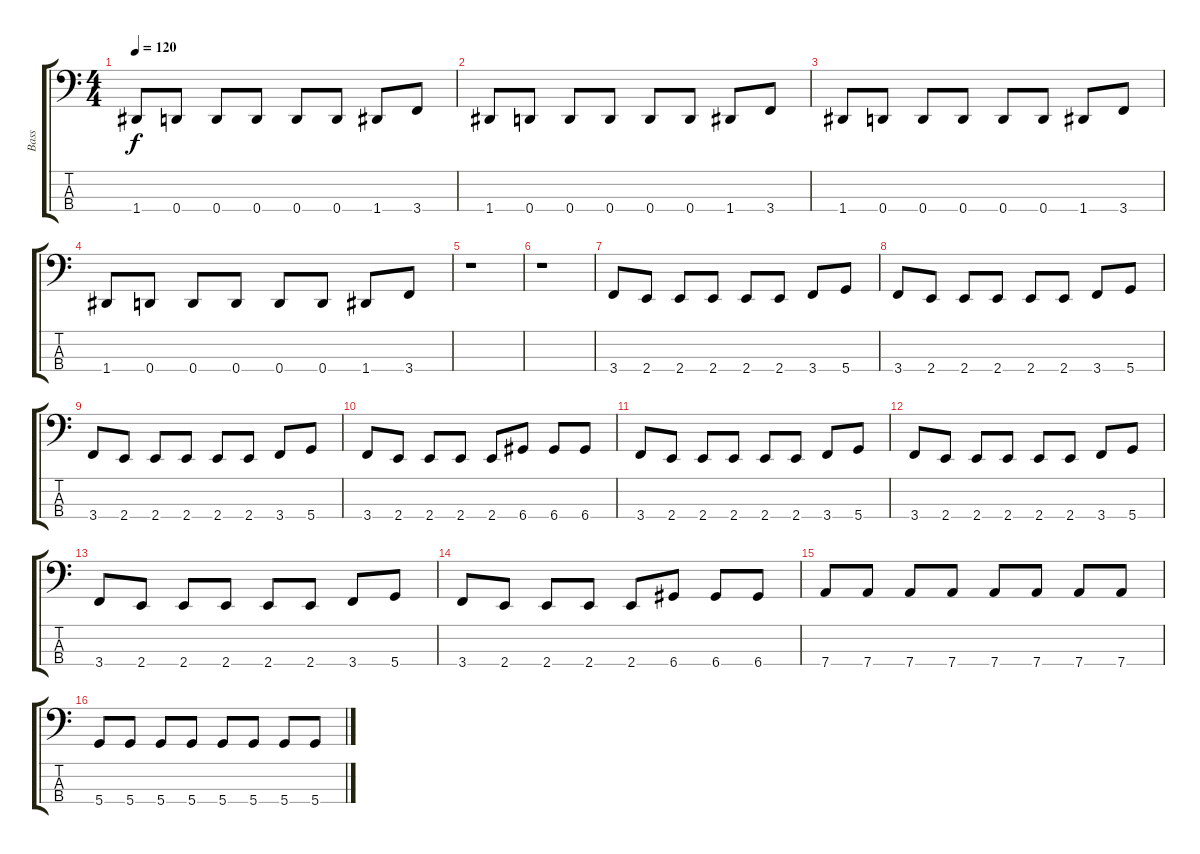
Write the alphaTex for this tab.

\track ("Bass" "Bass") {instrument electricbassfinger}
\staff {score tabs}
\tuning (F2 C2 G1 D1) {hide}
\ts (4 4)
\tempo 120
\clef f4
\ks c
1.4.8{dy f} 0.4.8 0.4.8 0.4.8 0.4.8 0.4.8 1.4.8 3.4.8 |
1.4.8 0.4.8 0.4.8 0.4.8 0.4.8 0.4.8 1.4.8 3.4.8 |
1.4.8 0.4.8 0.4.8 0.4.8 0.4.8 0.4.8 1.4.8 3.4.8 |
1.4.8 0.4.8 0.4.8 0.4.8 0.4.8 0.4.8 1.4.8 3.4.8 |
r.1 |
r.1 |
3.4.8 2.4.8 2.4.8 2.4.8 2.4.8 2.4.8 3.4.8 5.4.8 |
3.4.8 2.4.8 2.4.8 2.4.8 2.4.8 2.4.8 3.4.8 5.4.8 |
3.4.8 2.4.8 2.4.8 2.4.8 2.4.8 2.4.8 3.4.8 5.4.8 |
3.4.8 2.4.8 2.4.8 2.4.8 2.4.8 6.4.8 6.4.8 6.4.8 |
3.4.8 2.4.8 2.4.8 2.4.8 2.4.8 2.4.8 3.4.8 5.4.8 |
3.4.8 2.4.8 2.4.8 2.4.8 2.4.8 2.4.8 3.4.8 5.4.8 |
3.4.8 2.4.8 2.4.8 2.4.8 2.4.8 2.4.8 3.4.8 5.4.8 |
3.4.8 2.4.8 2.4.8 2.4.8 2.4.8 6.4.8 6.4.8 6.4.8 |
7.4.8 7.4.8 7.4.8 7.4.8 7.4.8 7.4.8 7.4.8 7.4.8 |
5.4.8 5.4.8 5.4.8 5.4.8 5.4.8 5.4.8 5.4.8 5.4.8
